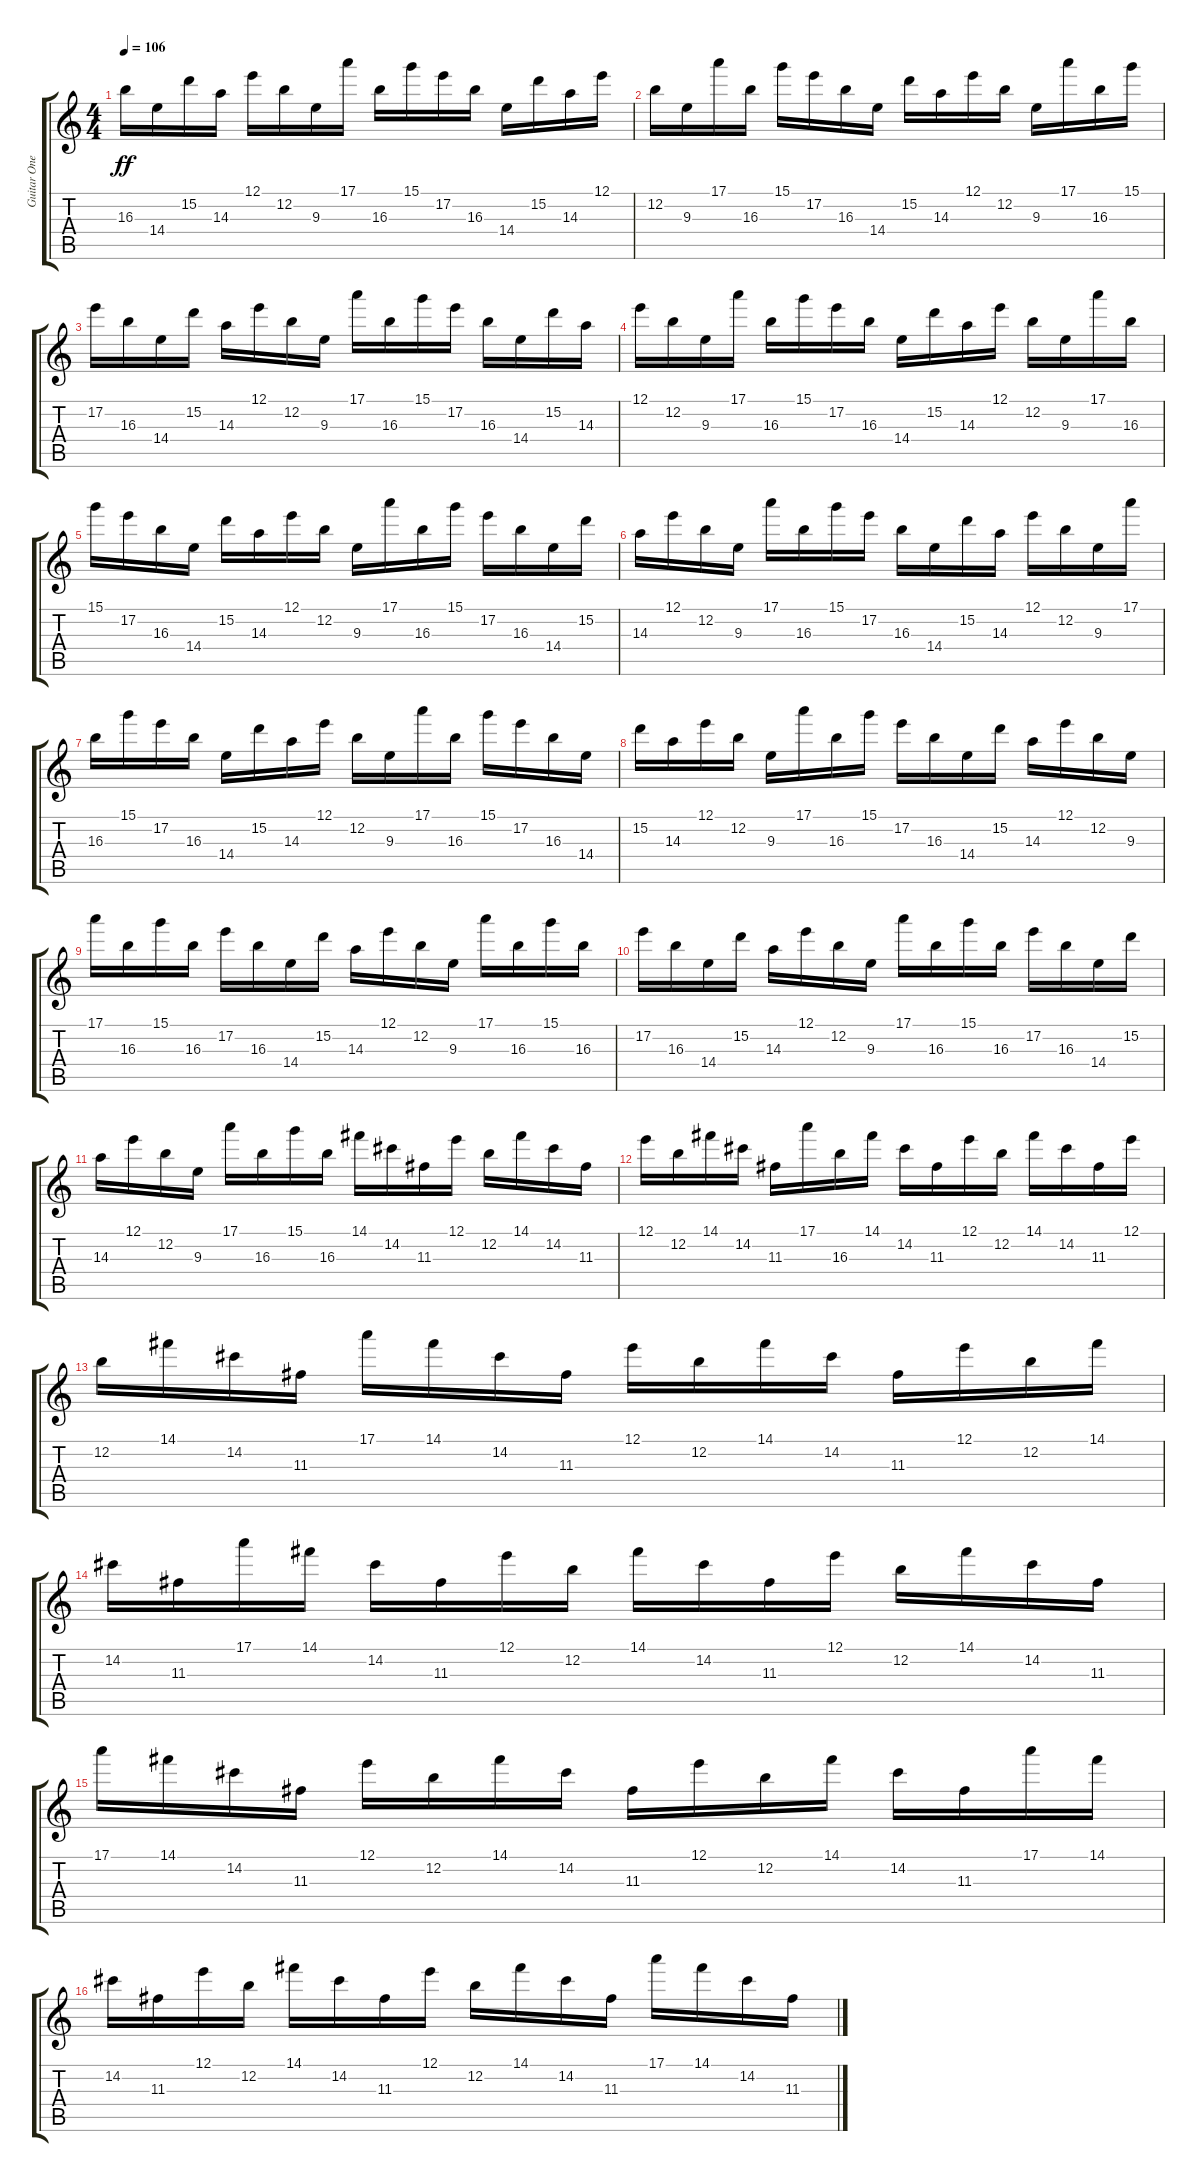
\track ("Guitar One" "Guitar One") {instrument electricguitarclean}
\staff {score tabs}
\tuning (E4 B3 G3 D3 A2 E2) {hide}
\ts (4 4)
\tempo 106
\clef g2
\ks c
16.3.16{dy ff} 14.4.16 15.2.16 14.3.16 12.1.16 12.2.16 9.3.16 17.1.16 16.3.16 15.1.16 17.2.16 16.3.16 14.4.16 15.2.16 14.3.16 12.1.16 |
12.2.16 9.3.16 17.1.16 16.3.16 15.1.16 17.2.16 16.3.16 14.4.16 15.2.16 14.3.16 12.1.16 12.2.16 9.3.16 17.1.16 16.3.16 15.1.16 |
17.2.16 16.3.16 14.4.16 15.2.16 14.3.16 12.1.16 12.2.16 9.3.16 17.1.16 16.3.16 15.1.16 17.2.16 16.3.16 14.4.16 15.2.16 14.3.16 |
12.1.16 12.2.16 9.3.16 17.1.16 16.3.16 15.1.16 17.2.16 16.3.16 14.4.16 15.2.16 14.3.16 12.1.16 12.2.16 9.3.16 17.1.16 16.3.16 |
15.1.16 17.2.16 16.3.16 14.4.16 15.2.16 14.3.16 12.1.16 12.2.16 9.3.16 17.1.16 16.3.16 15.1.16 17.2.16 16.3.16 14.4.16 15.2.16 |
14.3.16 12.1.16 12.2.16 9.3.16 17.1.16 16.3.16 15.1.16 17.2.16 16.3.16 14.4.16 15.2.16 14.3.16 12.1.16 12.2.16 9.3.16 17.1.16 |
16.3.16 15.1.16 17.2.16 16.3.16 14.4.16 15.2.16 14.3.16 12.1.16 12.2.16 9.3.16 17.1.16 16.3.16 15.1.16 17.2.16 16.3.16 14.4.16 |
15.2.16 14.3.16 12.1.16 12.2.16 9.3.16 17.1.16 16.3.16 15.1.16 17.2.16 16.3.16 14.4.16 15.2.16 14.3.16 12.1.16 12.2.16 9.3.16 |
17.1.16 16.3.16 15.1.16 16.3.16 17.2.16 16.3.16 14.4.16 15.2.16 14.3.16 12.1.16 12.2.16 9.3.16 17.1.16 16.3.16 15.1.16 16.3.16 |
17.2.16 16.3.16 14.4.16 15.2.16 14.3.16 12.1.16 12.2.16 9.3.16 17.1.16 16.3.16 15.1.16 16.3.16 17.2.16 16.3.16 14.4.16 15.2.16 |
14.3.16 12.1.16 12.2.16 9.3.16 17.1.16 16.3.16 15.1.16 16.3.16 14.1.16 14.2.16 11.3.16 12.1.16 12.2.16 14.1.16 14.2.16 11.3.16 |
12.1.16 12.2.16 14.1.16 14.2.16 11.3.16 17.1.16 16.3.16 14.1.16 14.2.16 11.3.16 12.1.16 12.2.16 14.1.16 14.2.16 11.3.16 12.1.16 |
12.2.16 14.1.16 14.2.16 11.3.16 17.1.16 14.1.16 14.2.16 11.3.16 12.1.16 12.2.16 14.1.16 14.2.16 11.3.16 12.1.16 12.2.16 14.1.16 |
14.2.16 11.3.16 17.1.16 14.1.16 14.2.16 11.3.16 12.1.16 12.2.16 14.1.16 14.2.16 11.3.16 12.1.16 12.2.16 14.1.16 14.2.16 11.3.16 |
17.1.16 14.1.16 14.2.16 11.3.16 12.1.16 12.2.16 14.1.16 14.2.16 11.3.16 12.1.16 12.2.16 14.1.16 14.2.16 11.3.16 17.1.16 14.1.16 |
14.2.16 11.3.16 12.1.16 12.2.16 14.1.16 14.2.16 11.3.16 12.1.16 12.2.16 14.1.16 14.2.16 11.3.16 17.1.16 14.1.16 14.2.16 11.3.16
